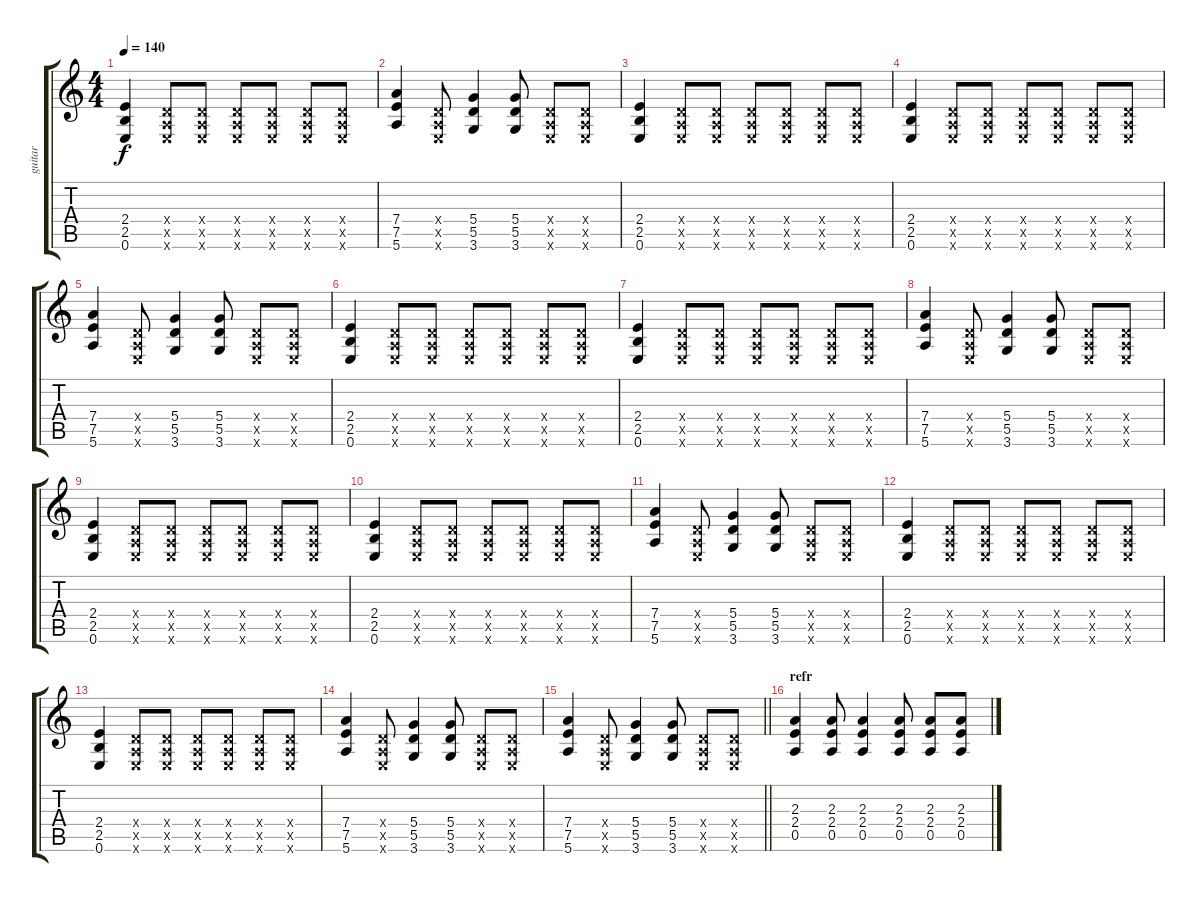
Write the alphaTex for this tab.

\track ("guitar" "guitar") {instrument acousticguitarsteel}
\staff {score tabs}
\tuning (E4 B3 G3 D3 A2 E2) {hide}
\ts (4 4)
\tempo 140
\clef g2
\ks aminor
(2.4 2.5 0.6).4{dy f} (0.4{x} 0.5{x} 0.6{x}).8 (0.4{x} 0.5{x} 0.6{x}).8 (0.4{x} 0.5{x} 0.6{x}).8 (0.4{x} 0.5{x} 0.6{x}).8 (0.4{x} 0.5{x} 0.6{x}).8 (0.4{x} 0.5{x} 0.6{x}).8 |
(7.4 7.5 5.6).4 (0.4{x} 0.5{x} 0.6{x}).8 (5.4 5.5 3.6).4 (5.4 5.5 3.6).8 (0.4{x} 0.5{x} 0.6{x}).8 (0.4{x} 0.5{x} 0.6{x}).8 |
(2.4 2.5 0.6).4 (0.4{x} 0.5{x} 0.6{x}).8 (0.4{x} 0.5{x} 0.6{x}).8 (0.4{x} 0.5{x} 0.6{x}).8 (0.4{x} 0.5{x} 0.6{x}).8 (0.4{x} 0.5{x} 0.6{x}).8 (0.4{x} 0.5{x} 0.6{x}).8 |
(2.4 2.5 0.6).4 (0.4{x} 0.5{x} 0.6{x}).8 (0.4{x} 0.5{x} 0.6{x}).8 (0.4{x} 0.5{x} 0.6{x}).8 (0.4{x} 0.5{x} 0.6{x}).8 (0.4{x} 0.5{x} 0.6{x}).8 (0.4{x} 0.5{x} 0.6{x}).8 |
(7.4 7.5 5.6).4 (0.4{x} 0.5{x} 0.6{x}).8 (5.4 5.5 3.6).4 (5.4 5.5 3.6).8 (0.4{x} 0.5{x} 0.6{x}).8 (0.4{x} 0.5{x} 0.6{x}).8 |
(2.4 2.5 0.6).4 (0.4{x} 0.5{x} 0.6{x}).8 (0.4{x} 0.5{x} 0.6{x}).8 (0.4{x} 0.5{x} 0.6{x}).8 (0.4{x} 0.5{x} 0.6{x}).8 (0.4{x} 0.5{x} 0.6{x}).8 (0.4{x} 0.5{x} 0.6{x}).8 |
(2.4 2.5 0.6).4 (0.4{x} 0.5{x} 0.6{x}).8 (0.4{x} 0.5{x} 0.6{x}).8 (0.4{x} 0.5{x} 0.6{x}).8 (0.4{x} 0.5{x} 0.6{x}).8 (0.4{x} 0.5{x} 0.6{x}).8 (0.4{x} 0.5{x} 0.6{x}).8 |
(7.4 7.5 5.6).4 (0.4{x} 0.5{x} 0.6{x}).8 (5.4 5.5 3.6).4 (5.4 5.5 3.6).8 (0.4{x} 0.5{x} 0.6{x}).8 (0.4{x} 0.5{x} 0.6{x}).8 |
(2.4 2.5 0.6).4 (0.4{x} 0.5{x} 0.6{x}).8 (0.4{x} 0.5{x} 0.6{x}).8 (0.4{x} 0.5{x} 0.6{x}).8 (0.4{x} 0.5{x} 0.6{x}).8 (0.4{x} 0.5{x} 0.6{x}).8 (0.4{x} 0.5{x} 0.6{x}).8 |
(2.4 2.5 0.6).4 (0.4{x} 0.5{x} 0.6{x}).8 (0.4{x} 0.5{x} 0.6{x}).8 (0.4{x} 0.5{x} 0.6{x}).8 (0.4{x} 0.5{x} 0.6{x}).8 (0.4{x} 0.5{x} 0.6{x}).8 (0.4{x} 0.5{x} 0.6{x}).8 |
(7.4 7.5 5.6).4 (0.4{x} 0.5{x} 0.6{x}).8 (5.4 5.5 3.6).4 (5.4 5.5 3.6).8 (0.4{x} 0.5{x} 0.6{x}).8 (0.4{x} 0.5{x} 0.6{x}).8 |
(2.4 2.5 0.6).4 (0.4{x} 0.5{x} 0.6{x}).8 (0.4{x} 0.5{x} 0.6{x}).8 (0.4{x} 0.5{x} 0.6{x}).8 (0.4{x} 0.5{x} 0.6{x}).8 (0.4{x} 0.5{x} 0.6{x}).8 (0.4{x} 0.5{x} 0.6{x}).8 |
(2.4 2.5 0.6).4 (0.4{x} 0.5{x} 0.6{x}).8 (0.4{x} 0.5{x} 0.6{x}).8 (0.4{x} 0.5{x} 0.6{x}).8 (0.4{x} 0.5{x} 0.6{x}).8 (0.4{x} 0.5{x} 0.6{x}).8 (0.4{x} 0.5{x} 0.6{x}).8 |
(7.4 7.5 5.6).4 (0.4{x} 0.5{x} 0.6{x}).8 (5.4 5.5 3.6).4 (5.4 5.5 3.6).8 (0.4{x} 0.5{x} 0.6{x}).8 (0.4{x} 0.5{x} 0.6{x}).8 |
\barLineRight lightlight
(7.4 7.5 5.6).4 (0.4{x} 0.5{x} 0.6{x}).8 (5.4 5.5 3.6).4 (5.4 5.5 3.6).8 (0.4{x} 0.5{x} 0.6{x}).8 (0.4{x} 0.5{x} 0.6{x}).8 |
\section ("" "refr")
\ks c
(2.3 2.4 0.5).4 (2.3 2.4 0.5).8 (2.3 2.4 0.5).4 (2.3 2.4 0.5).8 (2.3 2.4 0.5).8 (2.3 2.4 0.5).8
